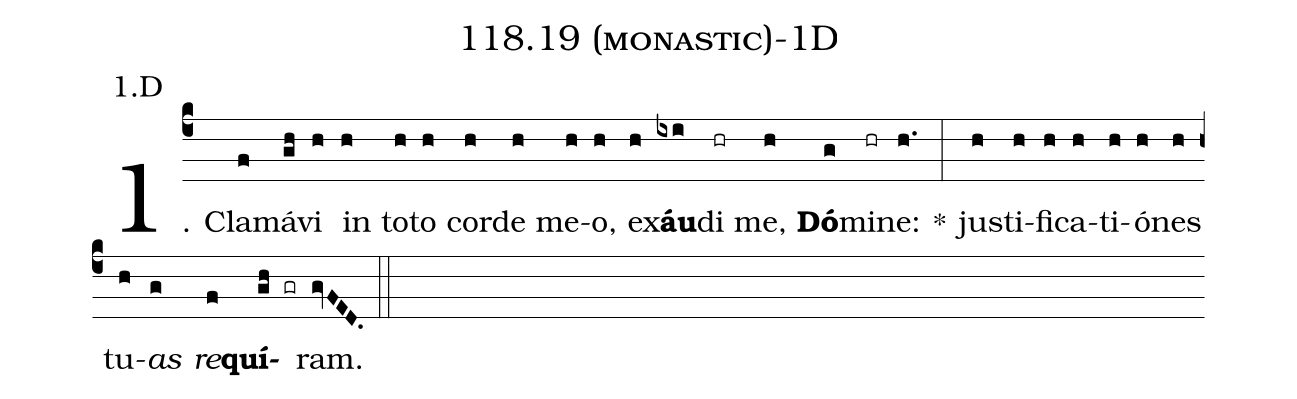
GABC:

name: 118.19 (monastic)-1D;
annotation: 1.D;
%%
(c4)1. Cla(f)má(gh)vi(h) in(h) to(h)to(h) cor(h)de(h) me(h)o,(h) ex(h)<b>áu</b>(ixi)di(hr) me,(h) <b>Dó</b>(g)mi(hr)ne:(h.) *(:) jus(h)ti(h)fi(h)ca(h)ti(h)ó(h)nes(h) tu(h)<i>as</i>(g) <i>re</i>(f)<b>quí</b>(gh gr)ram.(gvFED.) (::)
